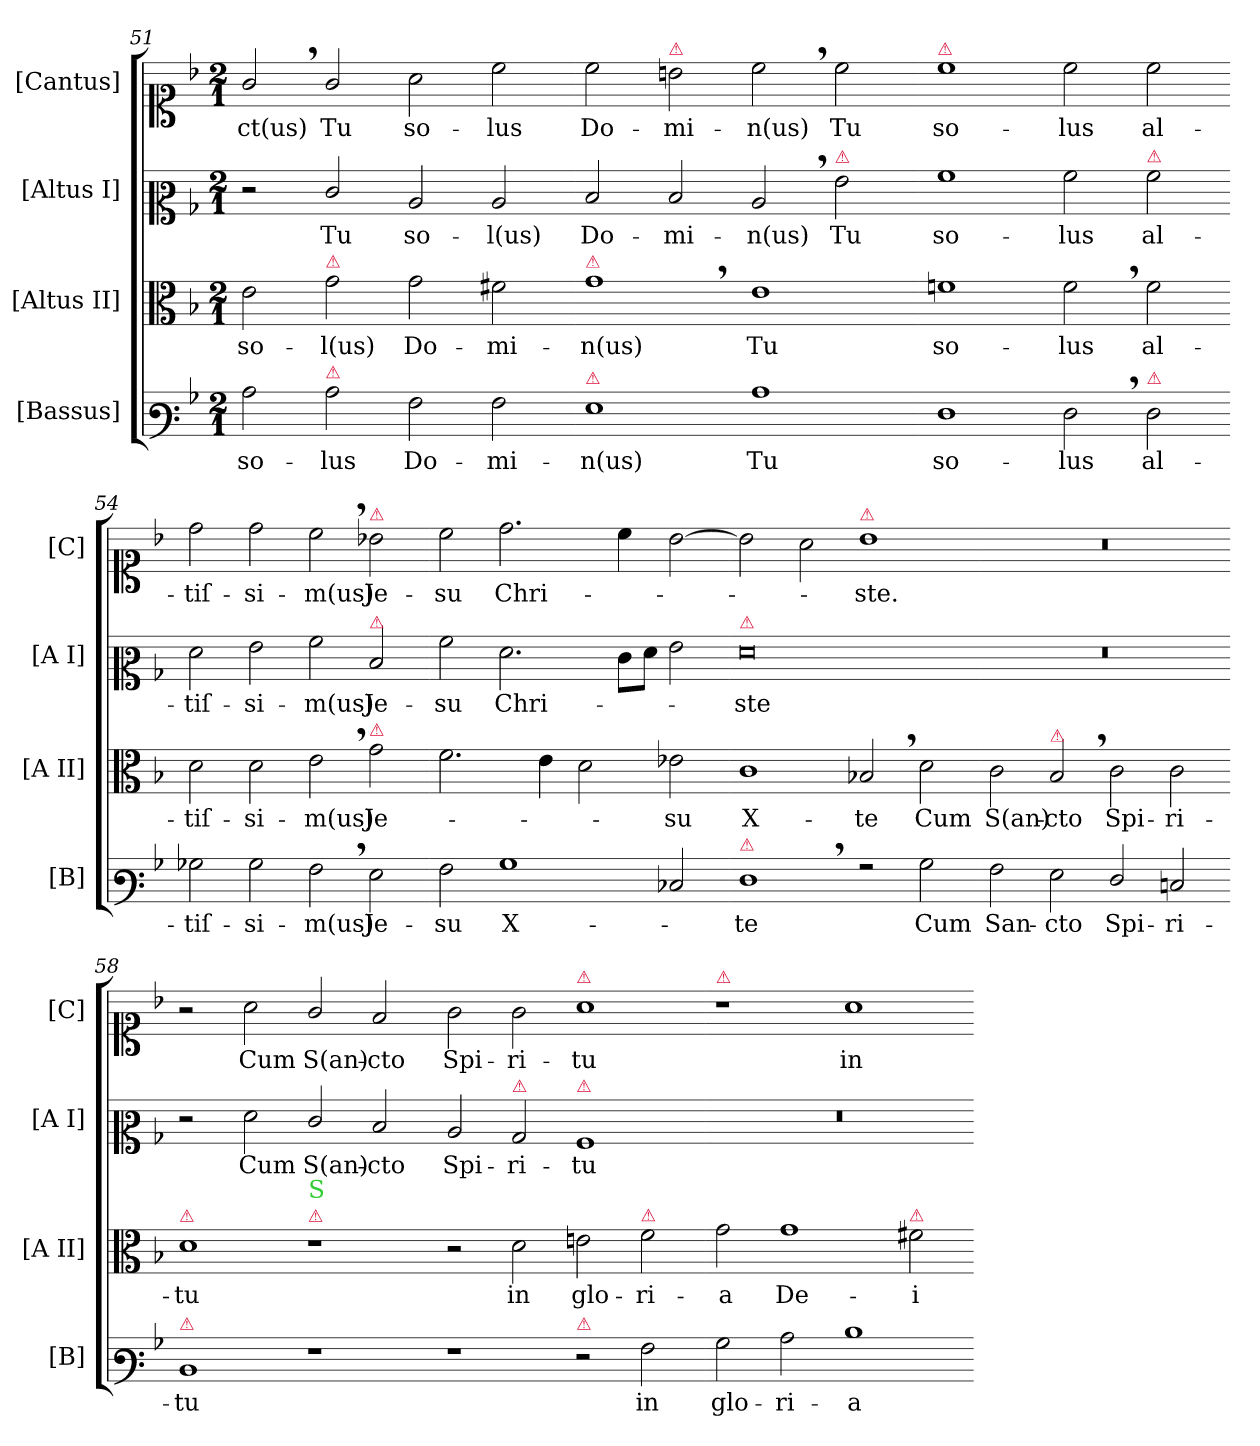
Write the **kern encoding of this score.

**kern	**text	**kern	**text	**kern	**text	**kern	**text
*part4	*part4	*part3	*part3	*part2	*part2	*part1	*part1
*staff4	*staff4	*staff3	*staff3	*staff2	*staff2	*staff1	*staff1
*I"[Bassus]	*	*I"[Altus II]	*	*I"[Altus I]	*	*I"[Cantus]	*
*I'[B]	*	*I'[A II]	*	*I'[A I]	*	*I'[C]	*
*clefF3	*	*clefC3	*	*clefC2	*	*clefC1	*
*k[b-]	*	*k[b-]	*	*k[b-]	*	*k[b-]	*
*M2/1	*	*M2/1	*	*M2/1	*	*M2/1	*
=51	=51	=51	=51	=51	=51	=51	=51
2c\	so-	2e\	so-	2r	.	2g,/	-ct(us)
!	!	!LO:TX:a:color=crimson:t=⚠	!	!	!	!	!
!LO:TX:a:color=crimson:t=⚠	!	!	!	!	!	!	!
2c\	-lus	2g\	-l(us)	2e/	Tu	2g/	Tu
2A\	Do-	2g\	Do-	2c/	so-	2a\	so-
2A\	-mi-	2f#X\	-mi-	2c/	-l(us)	2cc\	-lus
=52-	=52-	=52-	=52-	=52-	=52-	=52-	=52-
!	!	!LO:TX:a:color=crimson:t=⚠	!	!	!	!	!
!LO:TX:a:color=crimson:t=⚠	!	!	!	!	!	!	!
1G\	-n(us)	1g,\	-n(us)	2d/	Do-	2cc\	Do-
!	!	!	!	!	!	!LO:TX:a:color=crimson:t=⚠	!
.	.	.	.	2d/	-mi-	2bn\	-mi-
1c\	Tu	1e\	Tu	2c,/	-n(us)	2cc,\	-n(us)
!	!	!	!	!LO:TX:a:color=crimson:t=⚠	!	!	!
.	.	.	.	2g\	Tu	2cc\	Tu
=53-	=53-	=53-	=53-	=53-	=53-	=53-	=53-
!	!	!	!	!	!	!LO:TX:a:color=crimson:t=⚠	!
1F\	so-	1fn\	so-	1a\	so-	1cc\	so-
2F,\	-lus	2f,\	-lus	2a\	-lus	2cc\	-lus
!	!	!	!	!LO:TX:a:color=crimson:t=⚠	!	!	!
!LO:TX:a:color=crimson:t=⚠	!	!	!	!	!	!	!
2F\	al-	2f\	al-	2a\	al-	2cc\	al-
=54-	=54-	=54-	=54-	=54-	=54-	=54-	=54-
2B-X\	-tiſ-	2d\	-tiſ-	2f\	-tiſ-	2dd\	-tiſ-
2B-\	-si-	2d\	-si-	2g\	-si-	2dd\	-si-
2A,\	-m(us)	2e,\	-m(us)	2a\	-m(us)	2cc,\	-m(us)
!	!	!	!	!	!	!LO:TX:a:color=crimson:t=⚠	!
!	!	!	!	!LO:TX:a:color=crimson:t=⚠	!	!	!
!	!	!LO:TX:a:color=crimson:t=⚠	!	!	!	!	!
2G\	Je-	2g\	Je-	2d/	Je-	2b-X\	Je-
=55-	=55-	=55-	=55-	=55-	=55-	=55-	=55-
2A\	-su	2.f\	.	2a\	-su	2cc\	-su
1B-\	X-	.	.	2.f\	Chri-	2.dd\	Chri-
.	.	4e\	.	.	.	.	.
.	.	2d\	.	.	.	.	.
.	.	.	.	8e\L	.	4cc\	.
.	.	.	.	8f\J	.	.	.
2E-X/	.	2e-X\	-su	2g\	.	[2b-\	.
=56-	=56-	=56-	=56-	=56-	=56-	=56-	=56-
!	!	!	!	!LO:TX:a:color=crimson:t=⚠	!	!	!
!LO:TX:a:color=crimson:t=⚠	!	!	!	!	!	!	!
1F,\	-te	1c\	X-	0f\	-ste	2b-\]	.
.	.	.	.	.	.	2a\	.
!	!	!	!	!	!	!LO:TX:a:color=crimson:t=⚠	!
2rA	.	2B-X,/	-te	.	.	1b-\	-ste.
2B-\	Cum	2d\	Cum	.	.	.	.
=57-	=57-	=57-	=57-	=57-	=57-	=57-	=57-
2A\	San-	2c\	S(an)-	0r	.	0r	.
!	!	!LO:TX:a:color=crimson:t=⚠	!	!	!	!	!
2G\	-cto	2B-,/	-cto	.	.	.	.
2F/	Spi-	2c\	Spi-	.	.	.	.
2En/	-ri-	2c\	-ri-	.	.	.	.
=58-	=58-	=58-	=58-	=58-	=58-	=58-	=58-
!	!	!LO:TX:a:color=crimson:t=⚠	!	!	!	!	!
!LO:TX:a:color=crimson:t=⚠	!	!	!	!	!	!	!
1D/	-tu	1d\	-tu	2r	.	2r	.
.	.	.	.	2f\	Cum	2a\	Cum
!	!	!LO:TX:a:color=crimson:t=⚠	!	!	!	!	!
!	!	!LO:TX:a:color=limegreen:t=S	!	!	!	!	!
1r	.	1re	.	2e/	S(an)-	2g/	S(an)-
.	.	.	.	2d/	-cto	2f/	-cto
=59-	=59-	=59-	=59-	=59-	=59-	=59-	=59-
1r	.	2r	.	2c/	Spi-	2g\	Spi-
!	!	!	!	!LO:TX:a:color=crimson:t=⚠	!	!	!
.	.	2d\	in	2B-/	-ri-	2g\	-ri-
!	!	!	!	!	!	!LO:TX:a:color=crimson:t=⚠	!
!	!	!	!	!LO:TX:a:color=crimson:t=⚠	!	!	!
!LO:TX:a:color=crimson:t=⚠	!	!	!	!	!	!	!
2r	.	2en\	glo-	1A/	-tu	1a\	-tu
!	!	!LO:TX:a:color=crimson:t=⚠	!	!	!	!	!
2A\	in	2f\	-ri-	.	.	.	.
=60-	=60-	=60-	=60-	=60-	=60-	=60-	=60-
!	!	!	!	!	!	!LO:TX:a:color=crimson:t=⚠	!
2B-\	glo-	2g\	-a	0r	.	1r	.
2c\	-ri-	1g\	De-	.	.	.	.
1d\	-a	.	.	.	.	1a\	in
!	!	!LO:TX:a:color=crimson:t=⚠	!	!	!	!	!
.	.	2f#X\	-i	.	.	.	.
=-	=-	=-	=-	=-	=-	=-	=-
*-	*-	*-	*-	*-	*-	*-	*-
